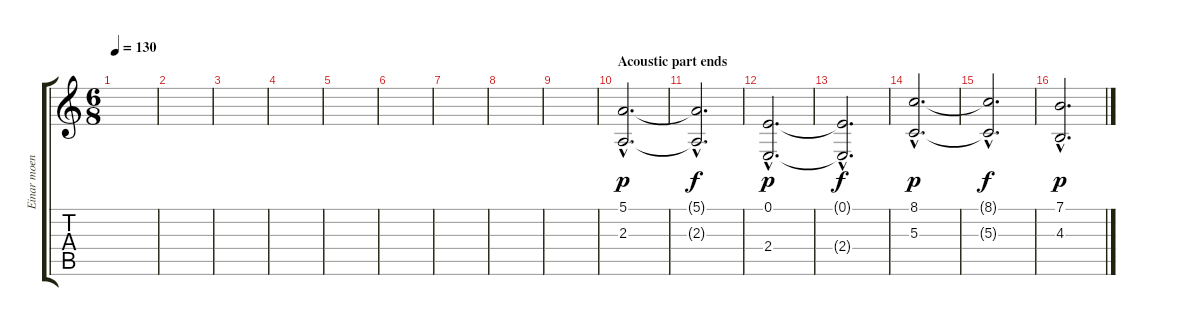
\track ("Einar moen (mid)" "Einar moen") {instrument stringensemble1}
\staff {score tabs}
\tuning (E4 B3 G3 D3 A2 E2) {hide}
\ts (6 8)
\tempo 130
\clef g2
\ks c
|
|
|
|
|
|
|
|
|
\section ("" "Acoustic part ends")
(5.1{hac} 2.3{hac}).2{d dy p} |
(5.1{hac t} 2.3{hac t}).2{d dy f} |
(0.1{hac} 2.4{hac}).2{d dy p} |
(0.1{hac t} 2.4{hac t}).2{d dy f} |
(8.1{hac} 5.3{hac}).2{d dy p} |
(8.1{hac t} 5.3{hac t}).2{d dy f} |
(7.1{hac} 4.3{hac}).2{d dy p}
